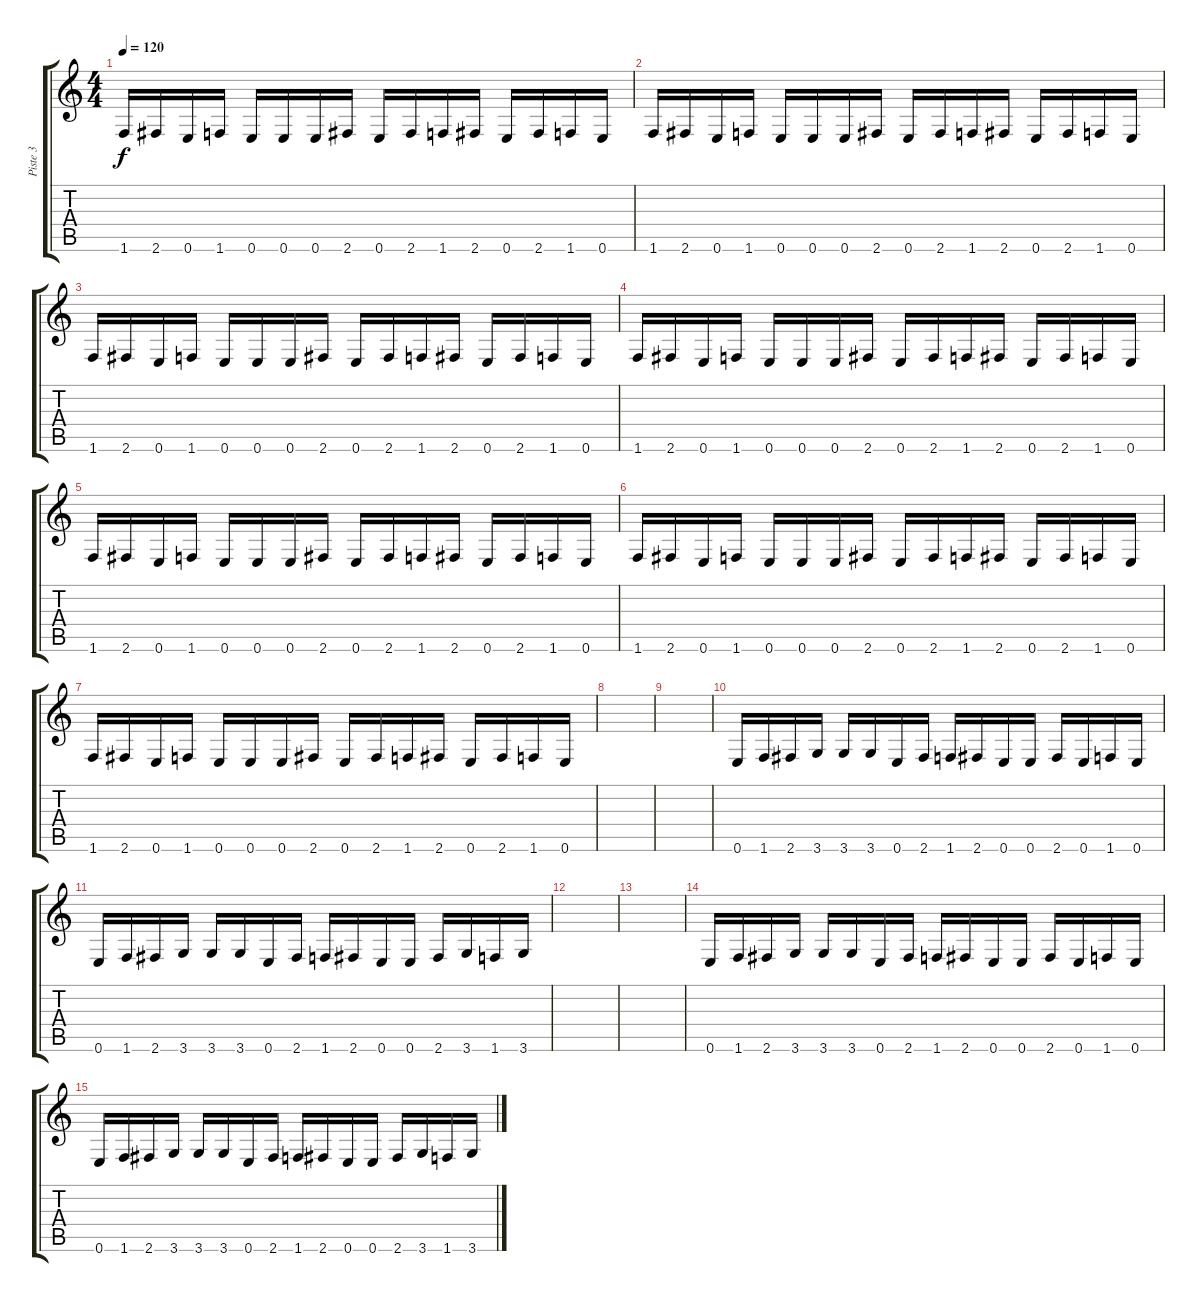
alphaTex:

\track ("Piste 3" "Piste 3") {instrument electricbasspick}
\staff {score tabs}
\tuning (E4 B3 G3 D3 A2 E2) {hide}
\ts (4 4)
\tempo 120
\clef g2
\ks c
1.6.16{dy f} 2.6.16 0.6.16 1.6.16 0.6.16 0.6.16 0.6.16 2.6.16 0.6.16 2.6.16 1.6.16 2.6.16 0.6.16 2.6.16 1.6.16 0.6.16 |
1.6.16 2.6.16 0.6.16 1.6.16 0.6.16 0.6.16 0.6.16 2.6.16 0.6.16 2.6.16 1.6.16 2.6.16 0.6.16 2.6.16 1.6.16 0.6.16 |
1.6.16 2.6.16 0.6.16 1.6.16 0.6.16 0.6.16 0.6.16 2.6.16 0.6.16 2.6.16 1.6.16 2.6.16 0.6.16 2.6.16 1.6.16 0.6.16 |
1.6.16 2.6.16 0.6.16 1.6.16 0.6.16 0.6.16 0.6.16 2.6.16 0.6.16 2.6.16 1.6.16 2.6.16 0.6.16 2.6.16 1.6.16 0.6.16 |
1.6.16 2.6.16 0.6.16 1.6.16 0.6.16 0.6.16 0.6.16 2.6.16 0.6.16 2.6.16 1.6.16 2.6.16 0.6.16 2.6.16 1.6.16 0.6.16 |
1.6.16 2.6.16 0.6.16 1.6.16 0.6.16 0.6.16 0.6.16 2.6.16 0.6.16 2.6.16 1.6.16 2.6.16 0.6.16 2.6.16 1.6.16 0.6.16 |
1.6.16 2.6.16 0.6.16 1.6.16 0.6.16 0.6.16 0.6.16 2.6.16 0.6.16 2.6.16 1.6.16 2.6.16 0.6.16 2.6.16 1.6.16 0.6.16 |
|
|
0.6.16 1.6.16 2.6.16 3.6.16 3.6.16 3.6.16 0.6.16 2.6.16 1.6.16 2.6.16 0.6.16 0.6.16 2.6.16 0.6.16 1.6.16 0.6.16 |
0.6.16 1.6.16 2.6.16 3.6.16 3.6.16 3.6.16 0.6.16 2.6.16 1.6.16 2.6.16 0.6.16 0.6.16 2.6.16 3.6.16 1.6.16 3.6.16 |
|
|
0.6.16 1.6.16 2.6.16 3.6.16 3.6.16 3.6.16 0.6.16 2.6.16 1.6.16 2.6.16 0.6.16 0.6.16 2.6.16 0.6.16 1.6.16 0.6.16 |
0.6.16 1.6.16 2.6.16 3.6.16 3.6.16 3.6.16 0.6.16 2.6.16 1.6.16 2.6.16 0.6.16 0.6.16 2.6.16 3.6.16 1.6.16 3.6.16
